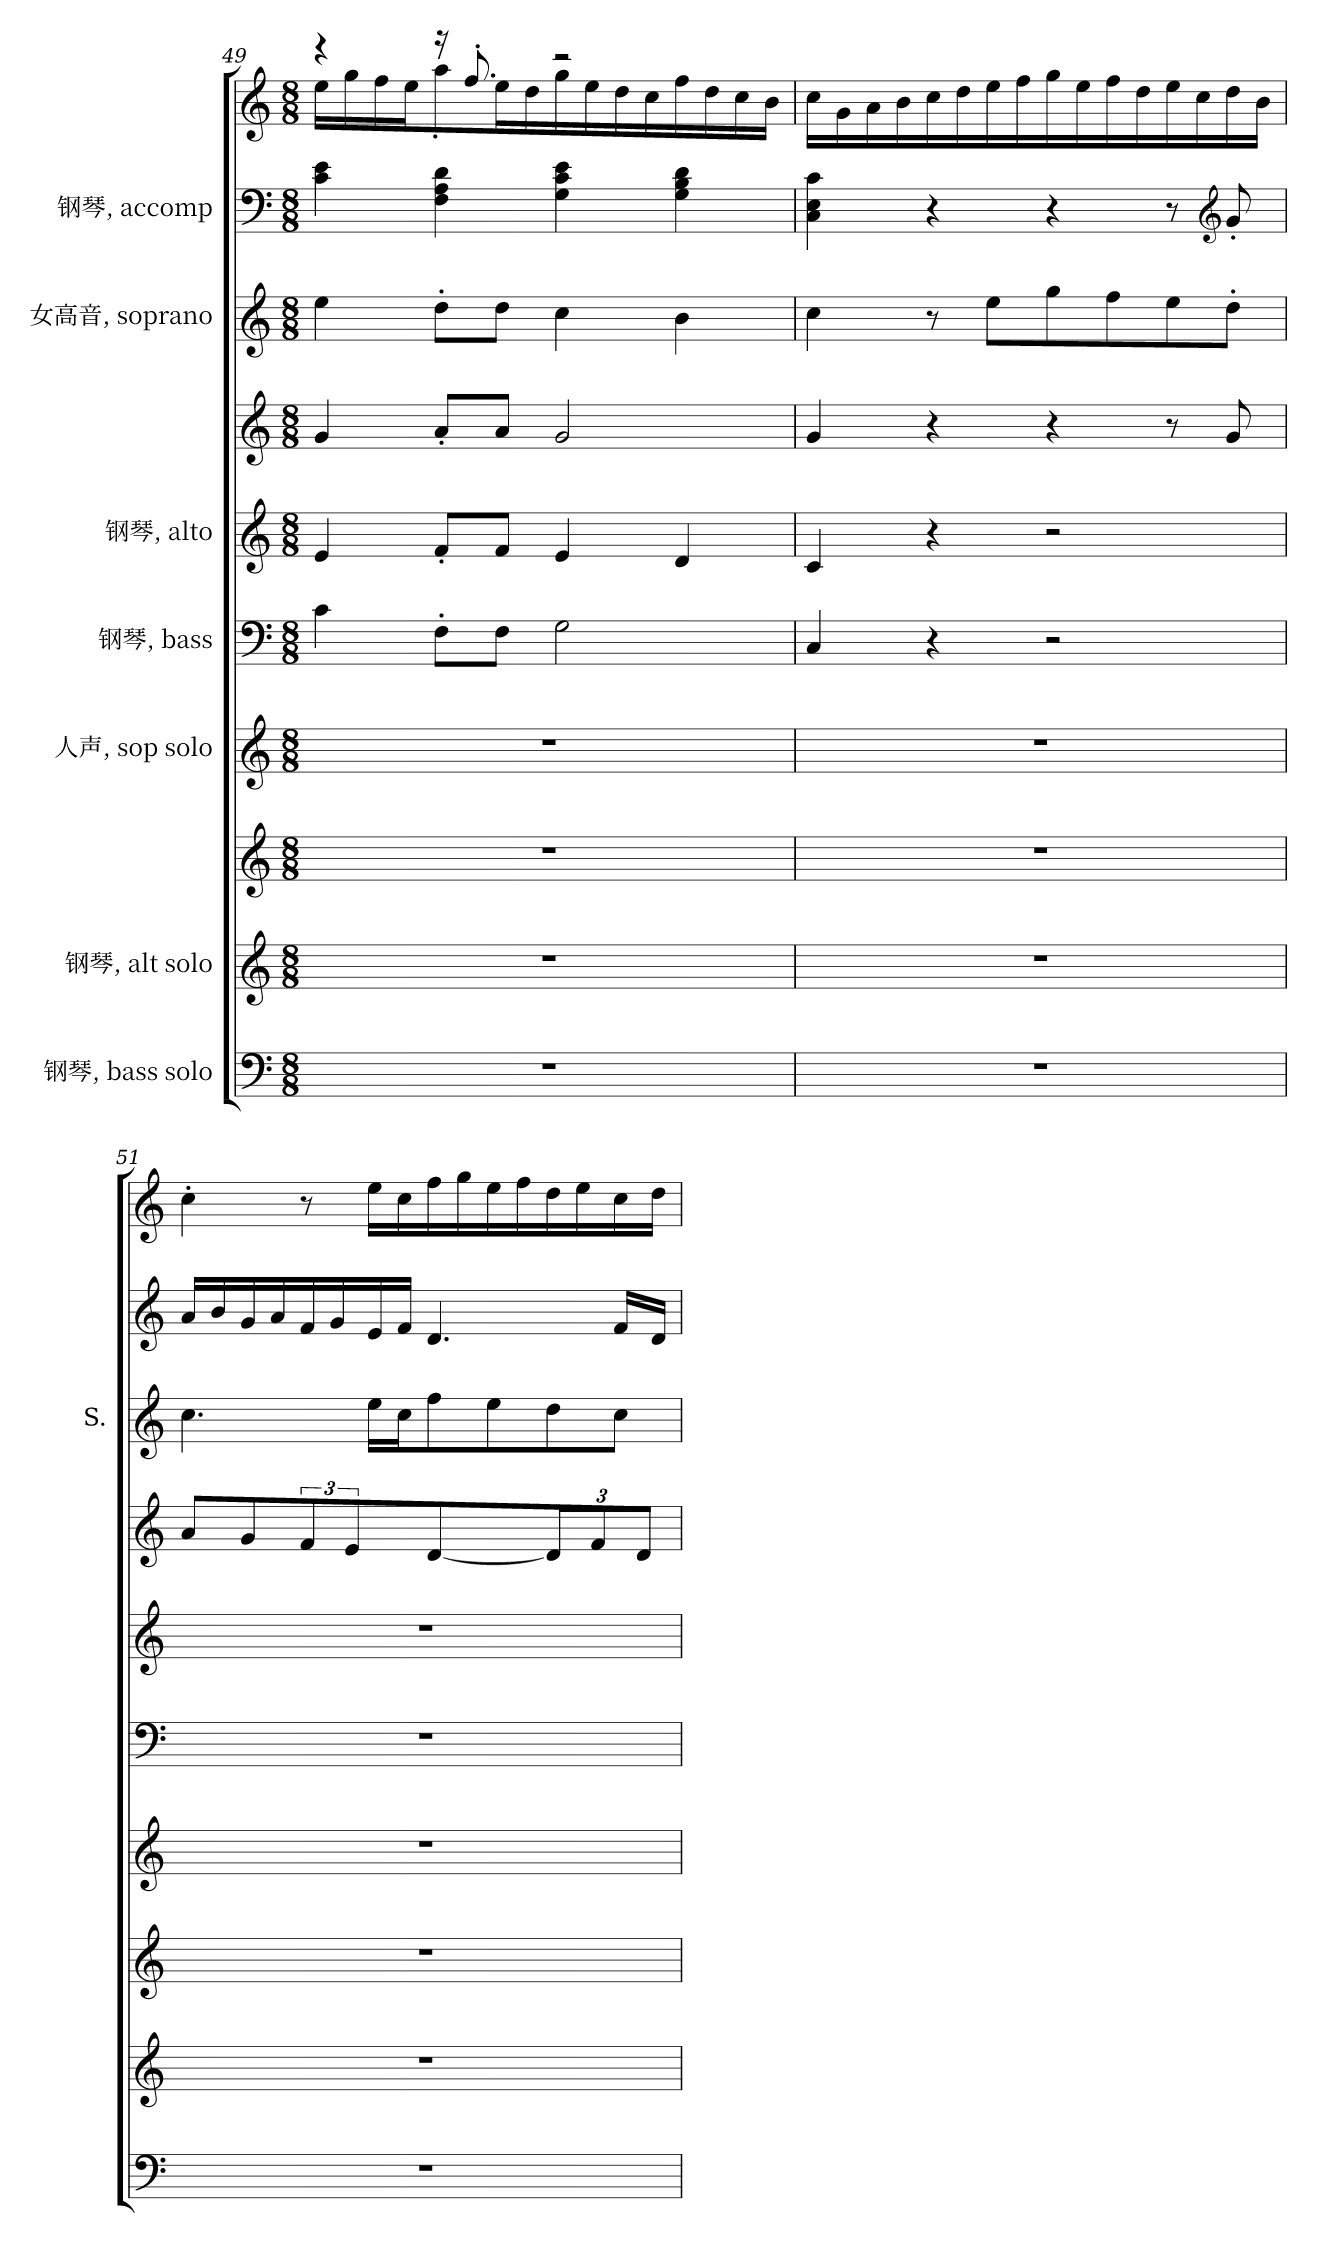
**kern	**kern	**kern	**kern	**kern	**kern	**kern	**kern	**kern	**kern
*part7	*part6	*part6	*part5	*part4	*part3	*part3	*part2	*part1	*part1
*staff10	*staff9	*staff8	*staff7	*staff6	*staff5	*staff4	*staff3	*staff2	*staff1
*I"钢琴, bass solo	*I"钢琴, alt solo	*	*I"人声, sop solo	*I"钢琴, bass	*I"钢琴, alto	*	*I"女高音, soprano	*I"钢琴, accomp	*
*	*	*	*	*	*	*	*I'S.	*	*
*clefF4	*clefG2	*clefG2	*clefG2	*clefF4	*clefG2	*clefG2	*clefG2	*clefF4	*clefG2
*k[]	*k[]	*k[]	*k[]	*k[]	*k[]	*k[]	*k[]	*k[]	*k[]
*M8/8	*M8/8	*M8/8	*M8/8	*M8/8	*M8/8	*M8/8	*M8/8	*M8/8	*M8/8
=49	=49	=49	=49	=49	=49	=49	=49	=49	=49
*	*	*	*	*	*	*	*	*	*^
1r	1r	1r	1r	4c\	4e/	4g/	4ee\	4c\ 4e\	4r	16ee\LL
.	.	.	.	.	.	.	.	.	.	16gg\
.	.	.	.	.	.	.	.	.	.	16ff\
.	.	.	.	.	.	.	.	.	.	16ee\J
.	.	.	.	8F'\L	8f'/L	8a'/L	8dd'\L	4F\ 4A\ 4d\	16r	8aa'\
.	.	.	.	.	.	.	.	.	8.ff'/	.
.	.	.	.	8F\J	8f/J	8a/J	8dd\J	.	.	16ee\L
.	.	.	.	.	.	.	.	.	.	16dd\
.	.	.	.	2G\	4e/	2g/	4cc\	4G\ 4c\ 4e\	2r	16gg\
.	.	.	.	.	.	.	.	.	.	16ee\
.	.	.	.	.	.	.	.	.	.	16dd\
.	.	.	.	.	.	.	.	.	.	16cc\
.	.	.	.	.	4d/	.	4b\	4G\ 4B\ 4d\	.	16ff\
.	.	.	.	.	.	.	.	.	.	16dd\
.	.	.	.	.	.	.	.	.	.	16cc\
.	.	.	.	.	.	.	.	.	.	16b\JJ
*	*	*	*	*	*	*	*	*	*v	*v
!!LO:PB:g=z
=50	=50	=50	=50	=50	=50	=50	=50	=50	=50
1r	1r	1r	1r	4C/	4c/	4g/	4cc\	4C\ 4E\ 4c\	16cc\LL
.	.	.	.	.	.	.	.	.	16g\
.	.	.	.	.	.	.	.	.	16a\
.	.	.	.	.	.	.	.	.	16b\
.	.	.	.	4r	4r	4r	8r	4r	16cc\
.	.	.	.	.	.	.	.	.	16dd\
.	.	.	.	.	.	.	8ee\L	.	16ee\
.	.	.	.	.	.	.	.	.	16ff\
.	.	.	.	2r	2r	4r	8gg\	4r	16gg\
.	.	.	.	.	.	.	.	.	16ee\
.	.	.	.	.	.	.	8ff\	.	16ff\
.	.	.	.	.	.	.	.	.	16dd\
.	.	.	.	.	.	8r	8ee\	8r	16ee\
.	.	.	.	.	.	.	.	.	16cc\
*	*	*	*	*	*	*	*	*clefG2	*
.	.	.	.	.	.	8g/	8dd'\J	8g'/	16dd\
.	.	.	.	.	.	.	.	.	16b\JJ
=51	=51	=51	=51	=51	=51	=51	=51	=51	=51
1r	1r	1r	1r	1r	1r	8a/L	4.cc\	16a/LL	4cc'\
.	.	.	.	.	.	.	.	16b/	.
.	.	.	.	.	.	8g/	.	16g/	.
.	.	.	.	.	.	.	.	16a/	.
.	.	.	.	.	.	12f/J	.	16f/	8r
.	.	.	.	.	.	.	.	16g/	.
.	.	.	.	.	.	6e/	.	.	.
.	.	.	.	.	.	.	16ee\LL	16e/	16ee\LL
.	.	.	.	.	.	.	16cc\J	16f/JJ	16cc\
.	.	.	.	.	.	[4d/	8ff\	4.d/	16ff\
.	.	.	.	.	.	.	.	.	16gg\
.	.	.	.	.	.	.	8ee\	.	16ee\
.	.	.	.	.	.	.	.	.	16ff\
*	*	*	*	*	*	*Xbrackettup	*	*	*
.	.	.	.	.	.	12d/L]	8dd\	.	16dd\
.	.	.	.	.	.	.	.	.	16ee\
.	.	.	.	.	.	12f/	.	.	.
.	.	.	.	.	.	.	8cc\J	16f/LL	16cc\
.	.	.	.	.	.	12d/J	.	.	.
.	.	.	.	.	.	.	.	16d/JJ	16dd\JJ
=	=	=	=	=	=	=	=	=	=
*-	*-	*-	*-	*-	*-	*-	*-	*-	*-
